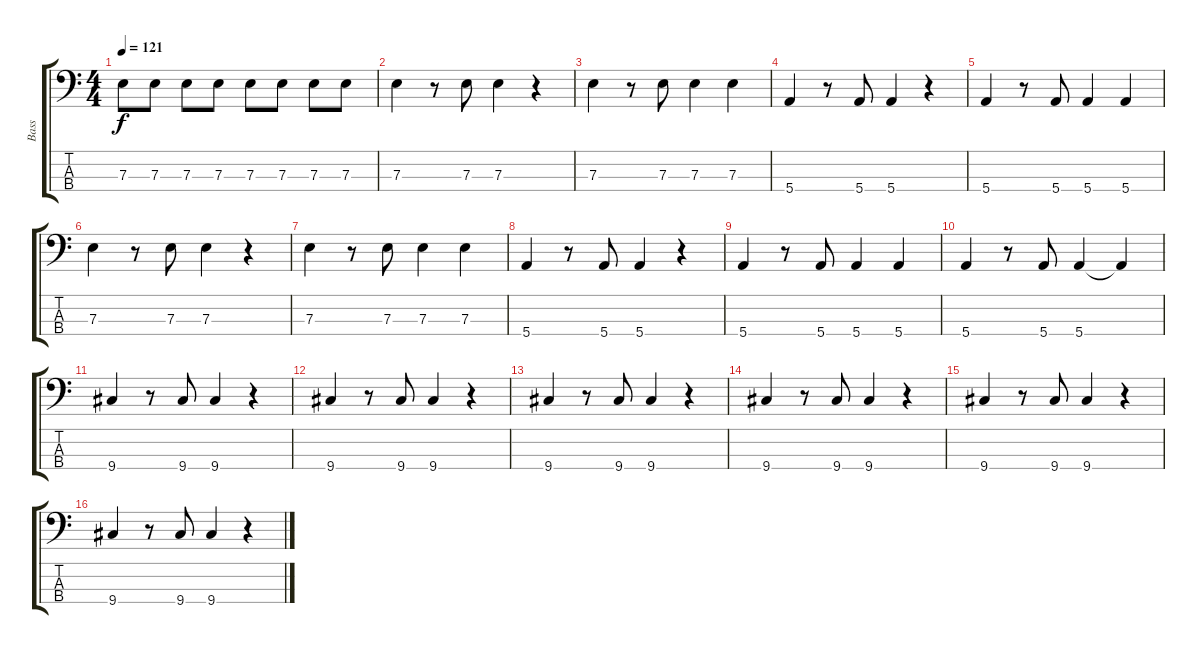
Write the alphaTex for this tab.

\track ("Bass" "Bass") {instrument electricbasspick}
\staff {score tabs}
\tuning (G2 D2 A1 E1) {hide}
\ts (4 4)
\tempo 121
\clef f4
\ks c
7.3.8{dy f} 7.3.8 7.3.8 7.3.8 7.3.8 7.3.8 7.3.8 7.3.8 |
7.3.4{volume 16} r.8 7.3.8 7.3.4 r.4 |
7.3.4 r.8 7.3.8 7.3.4 7.3.4 |
5.4.4 r.8 5.4.8 5.4.4 r.4 |
5.4.4 r.8 5.4.8 5.4.4 5.4.4 |
7.3.4 r.8 7.3.8 7.3.4 r.4 |
7.3.4 r.8 7.3.8 7.3.4 7.3.4 |
5.4.4 r.8 5.4.8 5.4.4 r.4 |
5.4.4 r.8 5.4.8 5.4.4 5.4.4 |
5.4.4 r.8 5.4.8 5.4.4 5.4{t}.4 |
9.4.4 r.8 9.4.8 9.4.4 r.4 |
9.4.4 r.8 9.4.8 9.4.4 r.4 |
9.4.4 r.8 9.4.8 9.4.4 r.4 |
9.4.4 r.8 9.4.8 9.4.4 r.4 |
9.4.4 r.8 9.4.8 9.4.4 r.4 |
9.4.4 r.8 9.4.8 9.4.4 r.4
